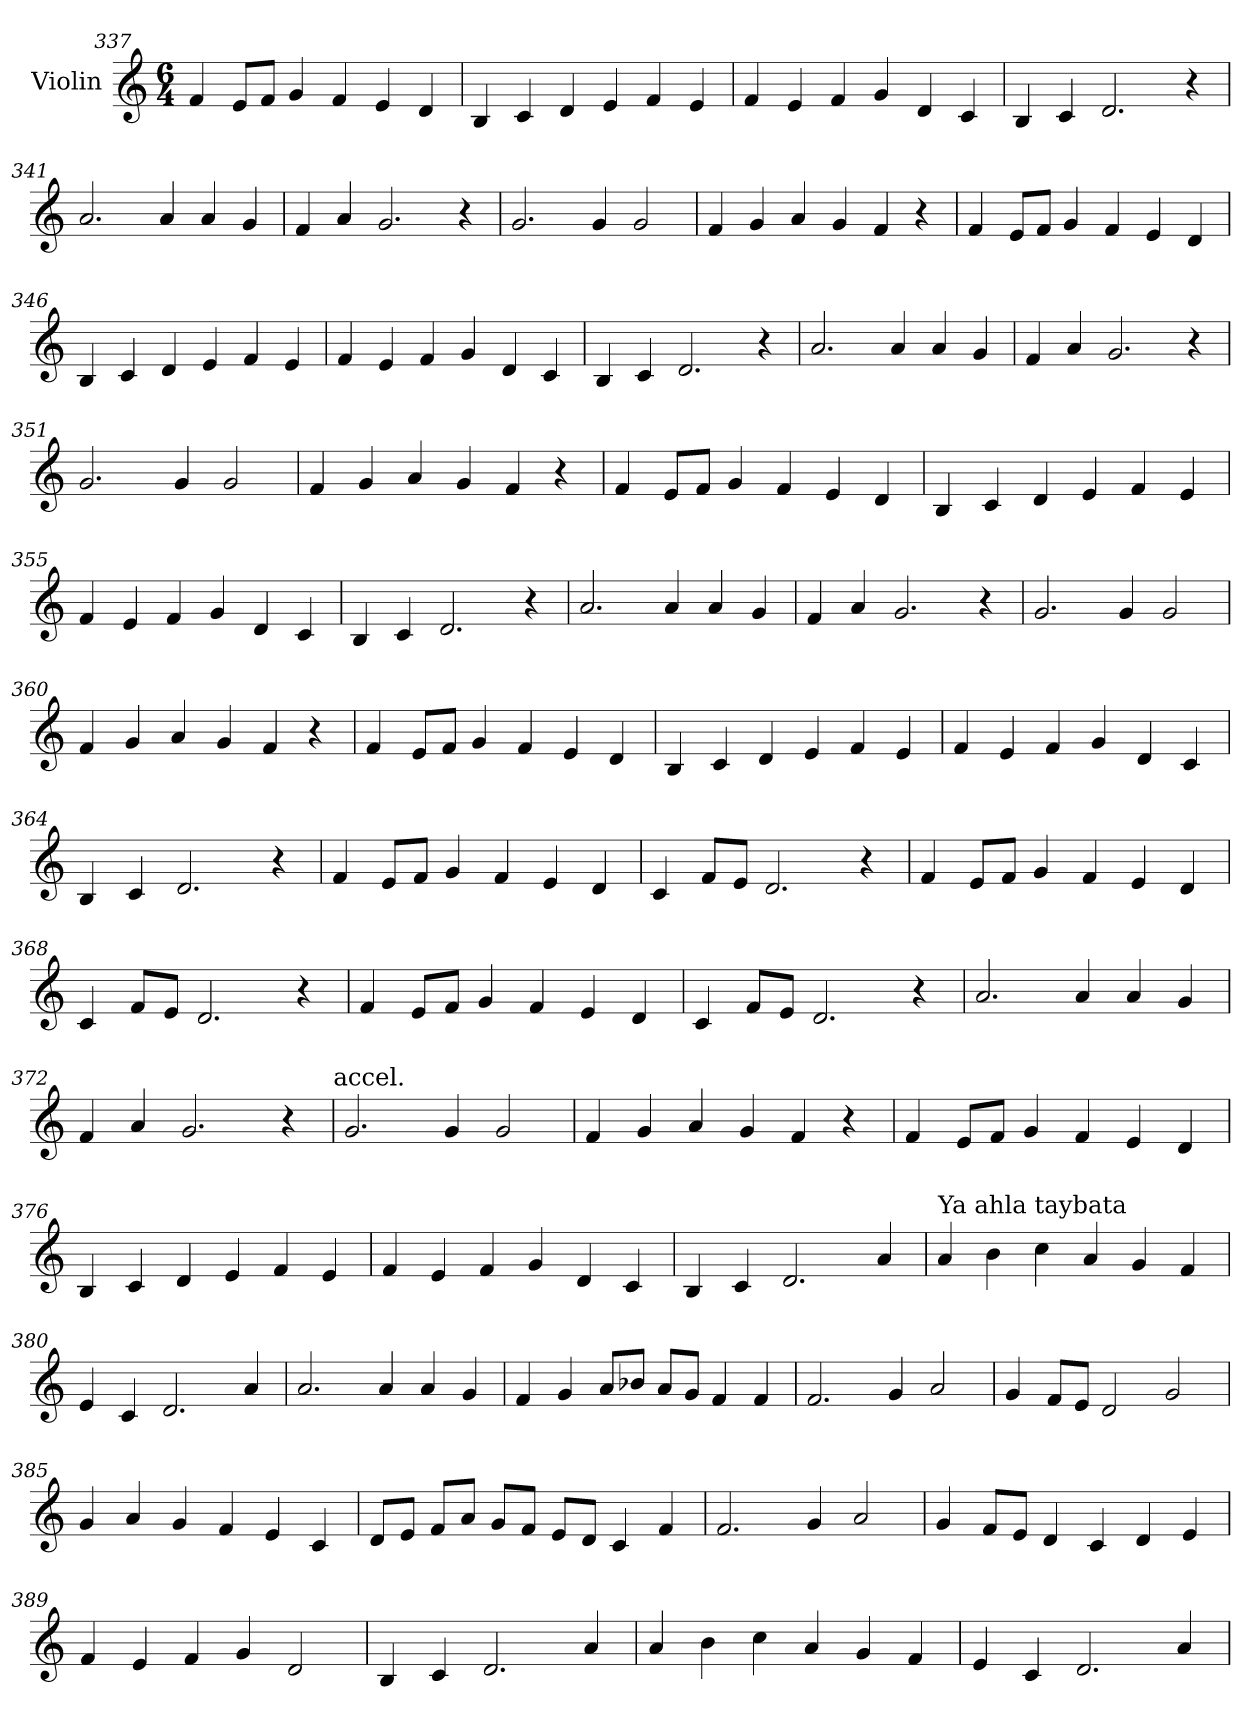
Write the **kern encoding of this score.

**kern
*part1
*staff1
*I"Violin
*clefG2
*k[]
*C:
*M6/4
=337
4f/
8e/L
8f/J
4g/
4f/
4e/
4d/
!!LO:PB:g=z
=338
4B/
4c/
4d/
4e/
4f/
4e/
=339
4f/
4e/
4f/
4g/
4d/
4c/
!!LO:PB:g=z
=340
4B/
4c/
2.d/
4r
=341
2.a/
4a/
4a/
4g/
!!LO:PB:g=z
=342
4f/
4a/
2.g/
4r
=343
2.g/
4g/
2g/
!!LO:PB:g=z
=344
4f/
4g/
4a/
4g/
4f/
4r
=345
4f/
8e/L
8f/J
4g/
4f/
4e/
4d/
=346
4B/
4c/
4d/
4e/
4f/
4e/
=347
4f/
4e/
4f/
4g/
4d/
4c/
!!LO:PB:g=z
=348
4B/
4c/
2.d/
4r
=349
2.a/
4a/
4a/
4g/
!!LO:PB:g=z
=350
4f/
4a/
2.g/
4r
=351
2.g/
4g/
2g/
!!LO:PB:g=z
=352
4f/
4g/
4a/
4g/
4f/
4r
=353
4f/
8e/L
8f/J
4g/
4f/
4e/
4d/
!!LO:PB:g=z
=354
4B/
4c/
4d/
4e/
4f/
4e/
=355
4f/
4e/
4f/
4g/
4d/
4c/
!!LO:PB:g=z
=356
4B/
4c/
2.d/
4r
=357
2.a/
4a/
4a/
4g/
!!LO:PB:g=z
=358
4f/
4a/
2.g/
4r
=359
2.g/
4g/
2g/
!!LO:PB:g=z
=360
4f/
4g/
4a/
4g/
4f/
4r
=361
4f/
8e/L
8f/J
4g/
4f/
4e/
4d/
!!LO:PB:g=z
=362
4B/
4c/
4d/
4e/
4f/
4e/
=363
4f/
4e/
4f/
4g/
4d/
4c/
!!LO:PB:g=z
=364
4B/
4c/
2.d/
4r
=365
4f/
8e/L
8f/J
4g/
4f/
4e/
4d/
!!LO:PB:g=z
=366
4c/
8f/L
8e/J
2.d/
4r
=367
4f/
8e/L
8f/J
4g/
4f/
4e/
4d/
!!LO:PB:g=z
=368
4c/
8f/L
8e/J
2.d/
4r
=369
4f/
8e/L
8f/J
4g/
4f/
4e/
4d/
!!LO:PB:g=z
=370
4c/
8f/L
8e/J
2.d/
4r
=371
2.a/
4a/
4a/
4g/
!!LO:PB:g=z
=372
4f/
4a/
2.g/
4r
!LO:TX:a:t=accel.
=373
2.g/
4g/
2g/
!!LO:PB:g=z
=374
4f/
4g/
4a/
4g/
4f/
4r
=375
4f/
8e/L
8f/J
4g/
4f/
4e/
4d/
!!LO:PB:g=z
=376
4B/
4c/
4d/
4e/
4f/
4e/
=377
4f/
4e/
4f/
4g/
4d/
4c/
=378
4B/
4c/
2.d/
4a/
=379
*MM110
!LO:TX:a:t=Ya ahla taybata
4a/
4b\
4cc\
4a/
4g/
4f/
!!LO:PB:g=z
=380
4e/
4c/
2.d/
4a/
=381
2.a/
4a/
4a/
4g/
!!LO:PB:g=z
=382
4f/
4g/
8a/L
8b-X/J
8a/L
8g/J
4f/
4f/
=383
2.f/
4g/
2a/
!!LO:PB:g=z
=384
4g/
8f/L
8e/J
2d/
2g/
=385
4g/
4a/
4g/
4f/
4e/
4c/
!!LO:PB:g=z
=386
8d/L
8e/J
8f/L
8a/J
8g/L
8f/J
8e/L
8d/J
4c/
4f/
=387
2.f/
4g/
2a/
!!LO:PB:g=z
=388
4g/
8f/L
8e/J
4d/
4c/
4d/
4e/
=389
4f/
4e/
4f/
4g/
2d/
!!LO:PB:g=z
=390
4B/
4c/
2.d/
4a/
=391
4a/
4b\
4cc\
4a/
4g/
4f/
!!LO:PB:g=z
=392
4e/
4c/
2.d/
4a/
=
*-
